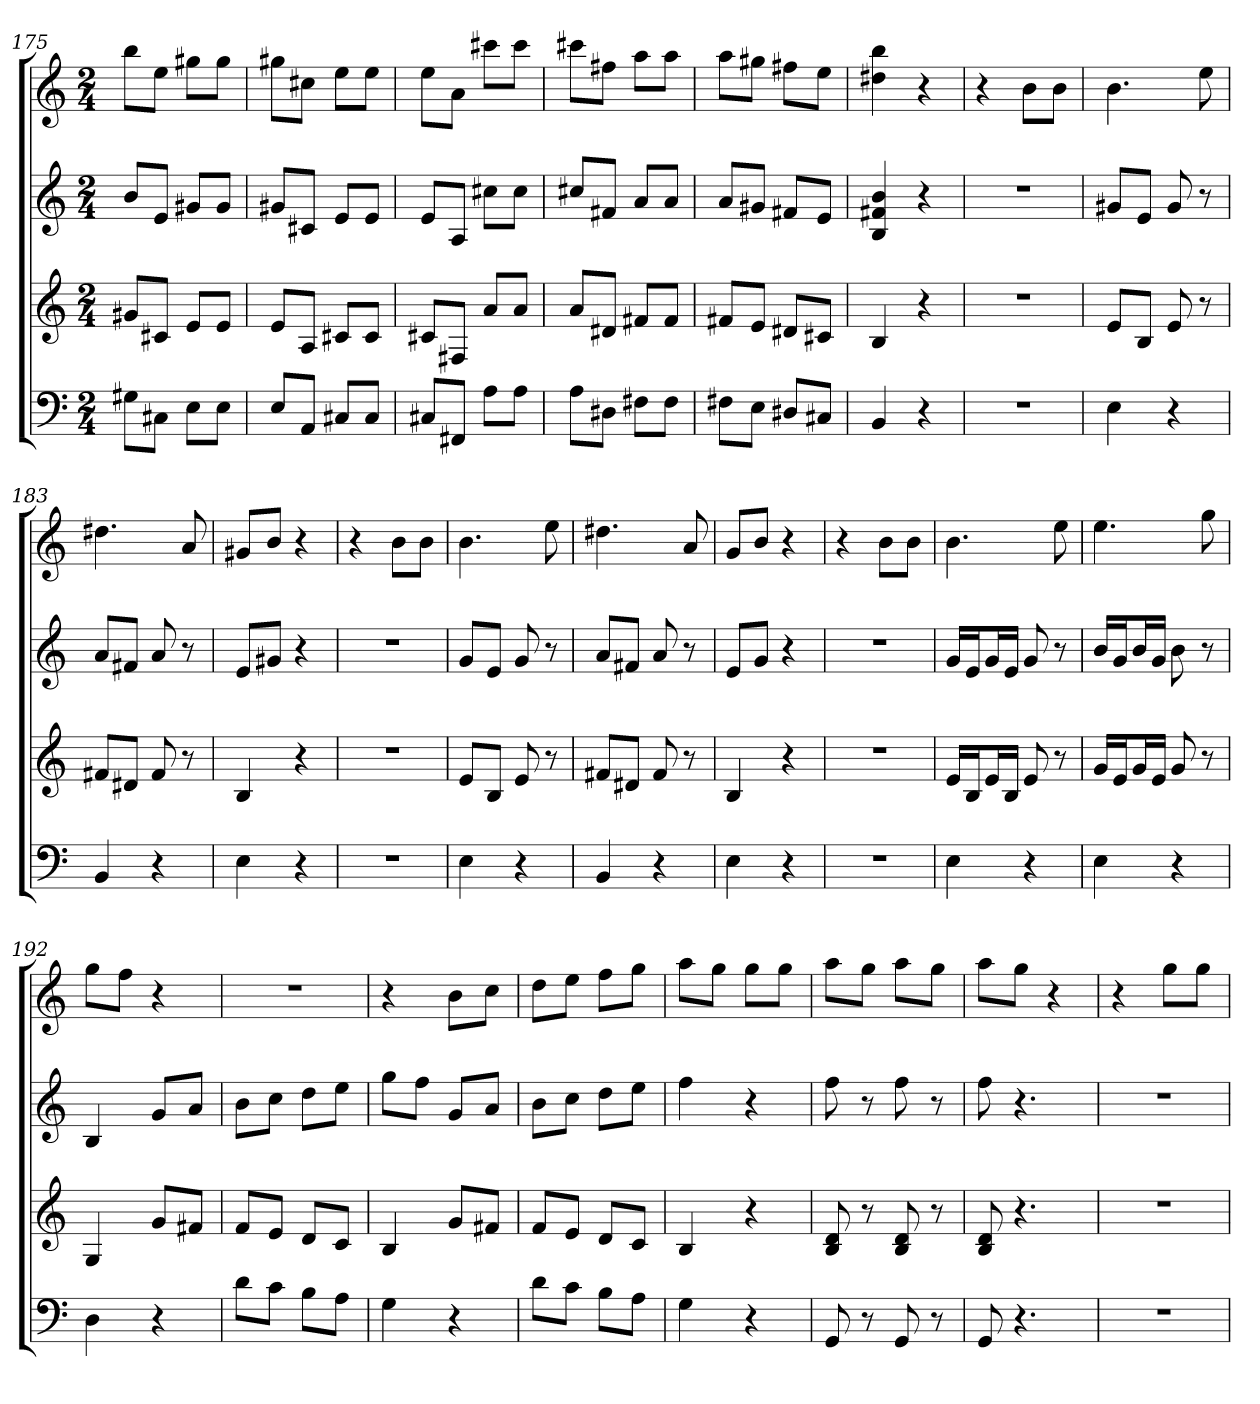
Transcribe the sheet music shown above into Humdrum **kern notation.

**kern	**kern	**kern	**kern
*part4	*part3	*part2	*part1
*staff4	*staff3	*staff2	*staff1
*k[]	*k[]	*k[]	*k[]
*C:	*C:	*C:	*C:
*M2/4	*M2/4	*M2/4	*M2/4
=175	=175	=175	=175
8G#XL	8g#XL	8bL	8bbL
8C#XJ	8c#XJ	8eJ	8eeJ
8EL	8eL	8g#XL	8gg#XL
8EJ	8eJ	8g#J	8gg#J
=176	=176	=176	=176
8EL	8eL	8g#XL	8gg#XL
8AAJ	8AJ	8c#XJ	8cc#XJ
8C#XL	8c#XL	8eL	8eeL
8C#J	8c#J	8eJ	8eeJ
=177	=177	=177	=177
8C#XL	8c#XL	8eL	8eeL
8FF#XJ	8F#XJ	8AJ	8aJ
8AL	8aL	8cc#XL	8ccc#XL
8AJ	8aJ	8cc#J	8ccc#J
=178	=178	=178	=178
8AL	8aL	8cc#XL	8ccc#XL
8D#XJ	8d#XJ	8f#XJ	8ff#XJ
8F#XL	8f#XL	8aL	8aaL
8F#J	8f#J	8aJ	8aaJ
=179	=179	=179	=179
8F#XL	8f#XL	8aL	8aaL
8EJ	8eJ	8g#XJ	8gg#XJ
8D#XL	8d#XL	8f#XL	8ff#XL
8C#XJ	8c#XJ	8eJ	8eeJ
=180	=180	=180	=180
4BB	4B	4B 4f#X 4b	4dd#X 4bb
4r	4r	4r	4r
=181	=181	=181	=181
2r	2r	2r	4r
.	.	.	8bL
.	.	.	8bJ
=182	=182	=182	=182
4E	8eL	8g#XL	4.b
.	8BJ	8eJ	.
4r	8e	8g#	.
.	8r	8r	8ee
=183	=183	=183	=183
4BB	8f#XL	8aL	4.dd#X
.	8d#XJ	8f#XJ	.
4r	8f#	8a	.
.	8r	8r	8a
=184	=184	=184	=184
4E	4B	8eL	8g#XL
.	.	8g#XJ	8bJ
4r	4r	4r	4r
=185	=185	=185	=185
2r	2r	2r	4r
.	.	.	8bL
.	.	.	8bJ
=186	=186	=186	=186
4E	8eL	8gL	4.b
.	8BJ	8eJ	.
4r	8e	8g	.
.	8r	8r	8ee
=187	=187	=187	=187
4BB	8f#XL	8aL	4.dd#X
.	8d#XJ	8f#XJ	.
4r	8f#	8a	.
.	8r	8r	8a
=188	=188	=188	=188
4E	4B	8eL	8gL
.	.	8gJ	8bJ
4r	4r	4r	4r
=189	=189	=189	=189
2r	2r	2r	4r
.	.	.	8bL
.	.	.	8bJ
=190	=190	=190	=190
4E	16eLL	16gLL	4.b
.	16BJ	16eJ	.
.	16eL	16gL	.
.	16BJJ	16eJJ	.
4r	8e	8g	.
.	8r	8r	8ee
=191	=191	=191	=191
4E	16gLL	16bLL	4.ee
.	16eJ	16gJ	.
.	16gL	16bL	.
.	16eJJ	16gJJ	.
4r	8g	8b	.
.	8r	8r	8gg
=192	=192	=192	=192
4D	4G	4B	8ggL
.	.	.	8ffJ
4r	8gL	8gL	4r
.	8f#XJ	8aJ	.
=193	=193	=193	=193
8dL	8fL	8bL	2r
8cJ	8eJ	8ccJ	.
8BL	8dL	8ddL	.
8AJ	8cJ	8eeJ	.
=194	=194	=194	=194
4G	4B	8ggL	4r
.	.	8ffJ	.
4r	8gL	8gL	8bL
.	8f#XJ	8aJ	8ccJ
=195	=195	=195	=195
8dL	8fL	8bL	8ddL
8cJ	8eJ	8ccJ	8eeJ
8BL	8dL	8ddL	8ffL
8AJ	8cJ	8eeJ	8ggJ
=196	=196	=196	=196
4G	4B	4ff	8aaL
.	.	.	8ggJ
4r	4r	4r	8ggL
.	.	.	8ggJ
=197	=197	=197	=197
8GG	8B 8d	8ff	8aaL
8r	8r	8r	8ggJ
8GG	8B 8d	8ff	8aaL
8r	8r	8r	8ggJ
=198	=198	=198	=198
8GG	8B 8d	8ff	8aaL
4.r	4.r	4.r	8ggJ
.	.	.	4r
=199	=199	=199	=199
2r	2r	2r	4r
.	.	.	8ggL
.	.	.	8ggJ
=	=	=	=
*-	*-	*-	*-
